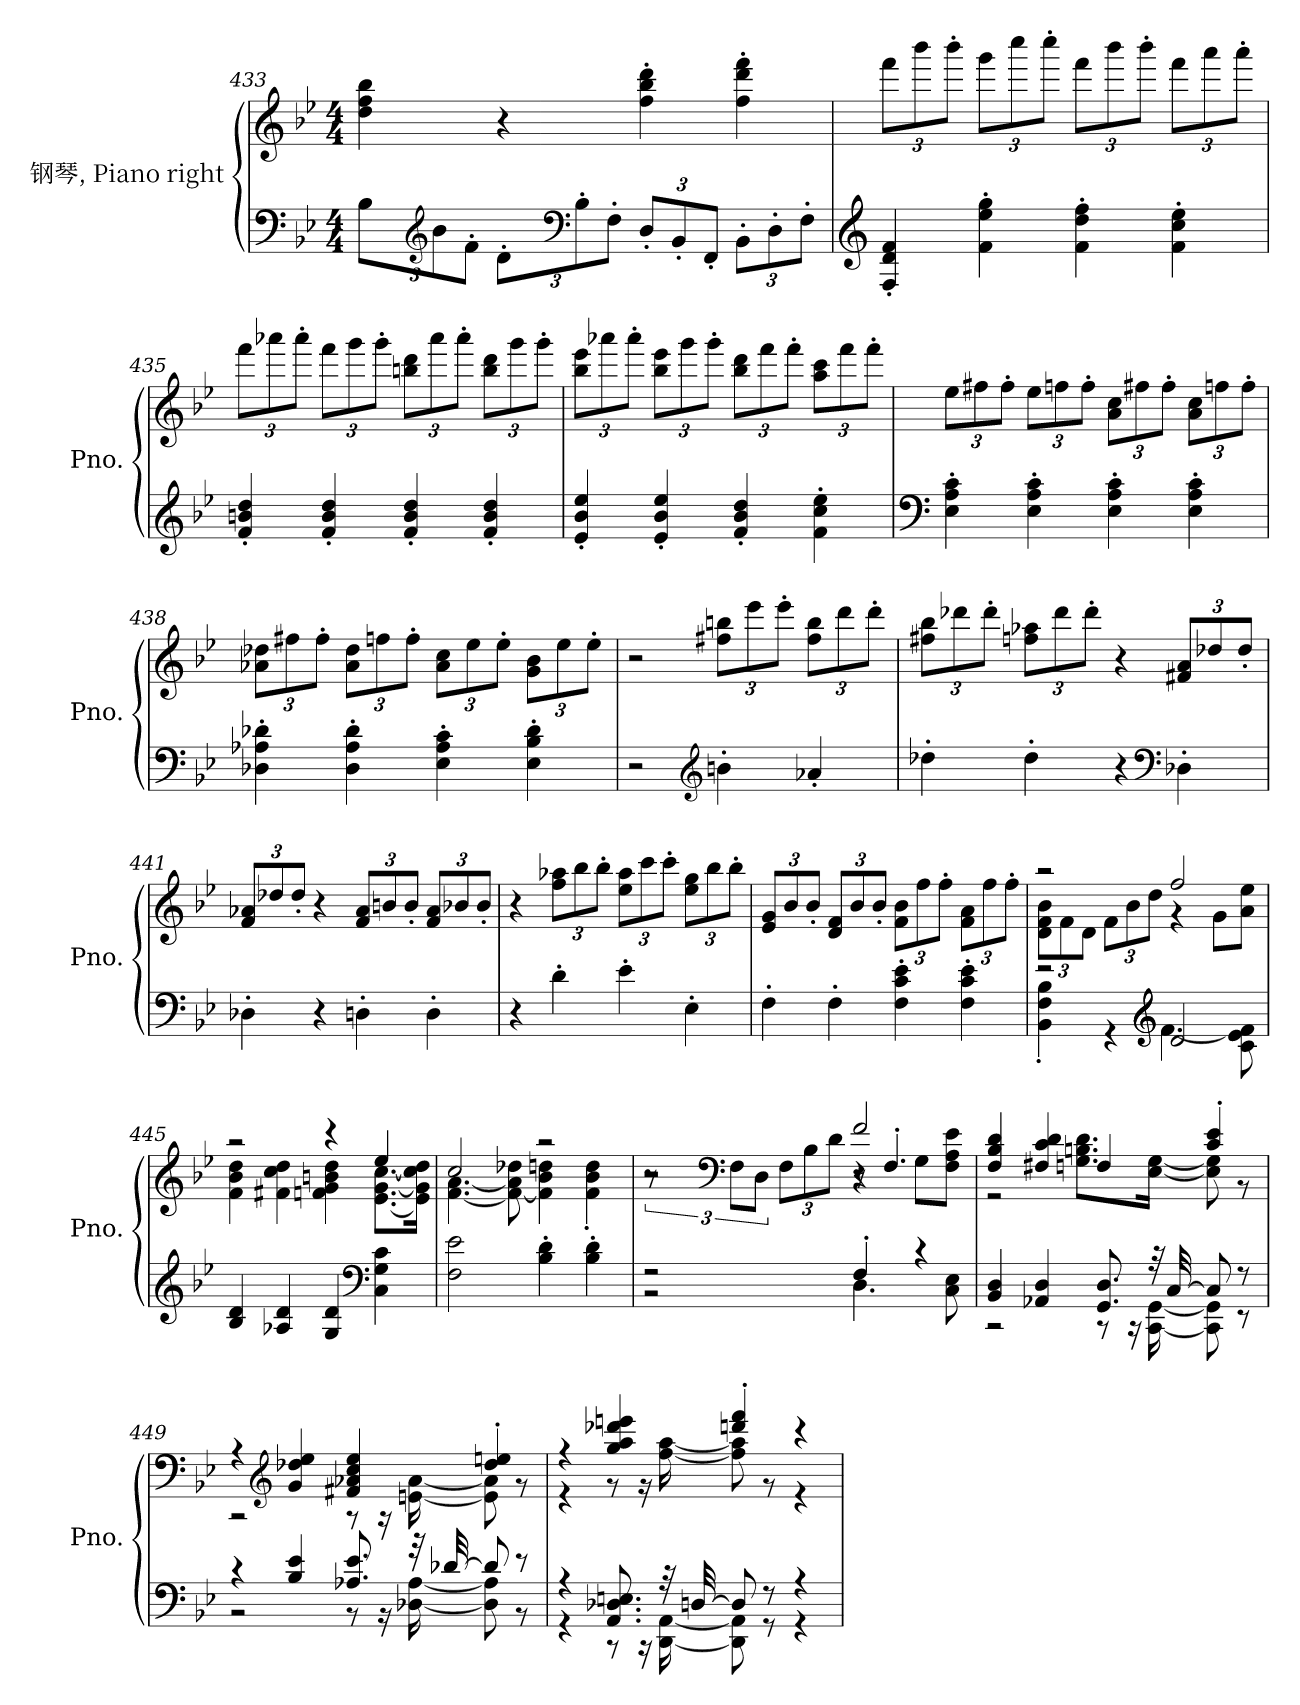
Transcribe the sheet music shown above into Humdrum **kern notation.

**kern	**kern
*part1	*part1
*staff2	*staff1
*I"钢琴, Piano right	*
*I'Pno.	*
*clefF4	*clefG2
*k[b-e-]	*k[b-e-]
*M4/4	*M4/4
*MM92	*MM92
*Xbrackettup	*
=433	=433
12B-\L	4dd\ 4ff\ 4bb-\
*clefG2	*
12b-\	.
12f'\J	.
12d'\L	4r
*clefF4	*
12B-'\	.
12F'\J	.
*	*MM97
12D'/L	4ff\' 4bb-\' 4ddd\'
12BB-'/	.
12FF'/J	.
*	*MM96
12BB-'\L	4ff\' 4ddd\' 4fff\'
12D'\	.
12F'\J	.
!!LO:PB:g=z
=434	=434
*clefG2	*
*	*Xbrackettup
*	*MM97
4F/' 4d/' 4f/'	12fff\L
.	12bbb-\
.	12bbb-'\J
4f\' 4ee-\' 4gg\'	12ggg\L
.	12cccc\
.	12cccc'\J
4f\' 4dd\' 4ff\'	12fff\L
.	12bbb-\
.	12bbb-'\J
4f\' 4cc\' 4ee-\'	12fff\L
.	12aaa\
.	12aaa'\J
=435	=435
*	*MM96
4f/' 4bn/' 4dd/'	12fff\L
.	12aaa-X\
.	12aaa-'\J
4f/' 4b/' 4dd/'	12fff\L
.	12ggg\
.	12ggg'\J
4f/' 4b/' 4dd/'	12bbn\ 12ddd\L
.	12aaa-\
.	12aaa-'\J
4f/' 4b/' 4dd/'	12bb\ 12ddd\L
.	12ggg\
.	12ggg'\J
!!LO:LB:g=z
=436	=436
4e-/' 4b-/' 4ee-/'	12bb-\ 12eee-\L
.	12aaa-X\
.	12aaa-'\J
4e-/' 4b-/' 4ee-/'	12bb-\ 12eee-\L
*	*MM94
.	12ggg\
.	12ggg'\J
4f/' 4b-/' 4dd/'	12bb-\ 12ddd\L
.	12fff\
.	12fff'\J
4f\' 4cc\' 4ee-\'	12aa\ 12ccc\L
.	12fff\
.	12fff'\J
=437	=437
*clefF4	*
*	*MM93
4E-\' 4A\' 4c\'	12ee-\L
.	12ff#X\
.	12ff#'\J
4E-\' 4A\' 4c\'	12ee-\L
.	12ffn\
.	12ff'\J
4E-\' 4A\' 4c\'	12a\ 12cc\L
.	12ff#X\
.	12ff#'\J
4E-\' 4A\' 4c\'	12a\ 12cc\L
.	12ffn\
.	12ff'\J
!!LO:LB:g=z
=438	=438
4D-X\' 4A-X\' 4d-X\'	12a-X\ 12dd-X\L
.	12ff#X\
.	12ff#'\J
4D-\' 4A-\' 4d-\'	12a-\ 12dd-\L
.	12ffn\
*	*MM90
.	12ff'\J
4E-\' 4A-\' 4c\'	12a-\ 12cc\L
.	12ee-\
.	12ee-'\J
4E-\' 4B-\' 4d-\'	12g\ 12b-\L
.	12ee-\
.	12ee-'\J
=439	=439
*	*MM92
2r	2r
*clefG2	*
*	*MM93
4bn'\	12ff#X\ 12bbn\L
.	12eee-\
.	12eee-'\J
4a-X'/	12ff#\ 12bb\L
.	12ddd\
.	12ddd'\J
=440	=440
4dd-X'\	12ff#X\ 12bb-\L
.	12ddd-X\
.	12ddd-'\J
4dd-'\	12ffn\ 12aa-X\L
.	12ddd-\
*	*MM90
.	12ddd-'\J
4r	4r
*clefF4	*
*	*MM91
4D-X'\	12f#X/ 12a/L
.	12dd-X/
.	12dd-'/J
!!LO:LB:g=z
=441	=441
*	*MM89
4D-X'\	12f/ 12a-X/L
.	12dd-X/
.	12dd-'/J
4r	4r
*	*MM87
4Dn'\	12f/ 12a-/L
.	12bn/
.	12b'/J
*	*MM80
4D'\	12f/ 12a-/L
.	12b-X/
.	12b-'/J
=442	=442
*	*MM87
4r	4r
*	*MM90
4d'\	12ff\ 12aa-X\L
.	12bb-\
.	12bb-'\J
4e-'\	12ee-\ 12aa-\L
.	12ccc\
.	12ccc'\J
4E-'\	12ee-\ 12gg\L
.	12bb-\
*	*MM86
.	12bb-'\J
=443	=443
*	*MM89
4F'\	12e-/ 12g/L
.	12b-/
.	12b-'/J
4F'\	12d/ 12f/L
*	*MM88
.	12b-/
*	*MM83
.	12b-'/J
*	*MM87
4F\' 4c\' 4e-\'	12f\ 12b-\L
.	12ff\
.	12ff'\J
4F\' 4c\' 4e-\'	12f\ 12a\L
.	12ff\
*	*MM77
.	12ff'\J
!!LO:LB:g=z
=444	=444
*	*MM84
*^	*^
2r	4BB-\' 4F\' 4B-\'	2r	12d\ 12f\ 12b-\L
.	.	.	12f\
.	.	.	12d\J
.	4r	.	12f\L
.	.	.	12b-\
.	.	.	12dd\J
*clefG2	*	*	*
*	*	*MM88	*
2d/	[4.f\	2ff/	4r
.	.	.	8g\L
*	*	*MM82	*
.	8c\ 8e-\ 8f\]	.	8a\ 8ee-\J
*v	*v	*	*
=445	=445	=445
*	*MM86	*
4B-/ 4d/	2r	4f\ 4b-\ 4dd\
4A-X/ 4d/	.	4f#X\ 4cc\ 4dd\
4G/ 4d/	4r	4fn\ 4g\ 4bn\ 4dd\
*clefF4	*	*
4C\ 4G\ 4c\	4ee-/	[8.e-\ [8.g\ [8.cc\L
.	.	16e-\] 16g\] 16cc\] 16dd\Jk
=446	=446	=446
*	*MM87	*
2F\ 2e-\	2cc/	[4.f\ [4.a\
.	.	8f\_ 8a\] 8dd-X\
4B-\' 4d\'	2r	4f\] 4b-\ 4ddn\
4B-\' 4d\'	.	4f\' 4b-\' 4dd\'
=447	=447	=447
*^	*	*
*	*	*	*brackettup
*v	*v	*	*
*	*v	*v
*	*MM84
*^	*^
*	*	*	*^
2r	2r	2r	12r	2r
*	*	*clefF4	*	*
.	.	.	12F\L	.
.	.	.	12D\J	.
*	*	*	*Xbrackettup	*
.	.	.	12F\L	.
.	.	.	12B-\	.
.	.	.	12d\J	.
*	*	*MM88	*	*
4F'/	4.D\	2f/	4r	8r
.	.	.	.	4.F'/
4r	.	.	8G\L	.
*	*	*MM82	*	*
.	8C\ 8E-\	.	8F\ 8A\ 8e-\J	.
*	*	*v	*v	*v
!!LO:LB:g=z
=448	=448	=448
*	*	*MM86
*	*	*^
4BB-/ 4D/	2r	4F/ 4B-/ 4d/	2r
4AA-X/ 4D/	.	4F#X/ 4c/ 4d/	.
*	*	*MM83	*
8.GG/ 8.D/	8r	4Fn/	8.G\ 8.Bn\ 8.d\L
.	16r	.	.
32r	[16CC\ [16GG\	.	[16E-\ [16G\Jk
[32C/	.	.	.
*	*	*MM86	*
8C/]	8CC\] 8GG\]	4c/' 4e-/'	8E-\] 8G\]
*	*	*MM82	*
8r	8r	.	8r
=449	=449	=449	=449
4r	2r	4r	2r
*	*	*clefG2	*
*	*	*MM86	*
4B-/ 4e-/	.	4g/ 4dd-X/ 4ee-/	.
*	*	*MM82	*
8.A-X/ 8.e-/	8r	4f#X/ 4a-X/ 4cc/ 4ee-/	8r
.	16r	.	16r
32r	[16D-X\ [16A-\	.	[16en\ [16a-\
[32d-X/	.	.	.
*	*	*MM86	*
8d-/]	8D-\] 8A-\]	4dd-/' 4een/'	8e\] 8a-\]
8r	8r	.	8r
=450	=450	=450	=450
4r	4r	4r	4r
*	*	*MM79	*
8.AA/ 8.D-X/ 8.En/	8r	4gg/ 4aa/ 4ddd-X/ 4eeen/	8r
.	16r	.	16r
32r	[16DD\ [16AA\	.	[16ff\ [16aa\
[32Dn/	.	.	.
*	*	*MM86	*
8D/]	8DD\] 8AA\]	4dddn/' 4fff/'	8ff\] 8aa\]
8r	8r	.	8r
4r	4r	4r	4r
*v	*v	*	*
*	*v	*v
=	=
*-	*-
